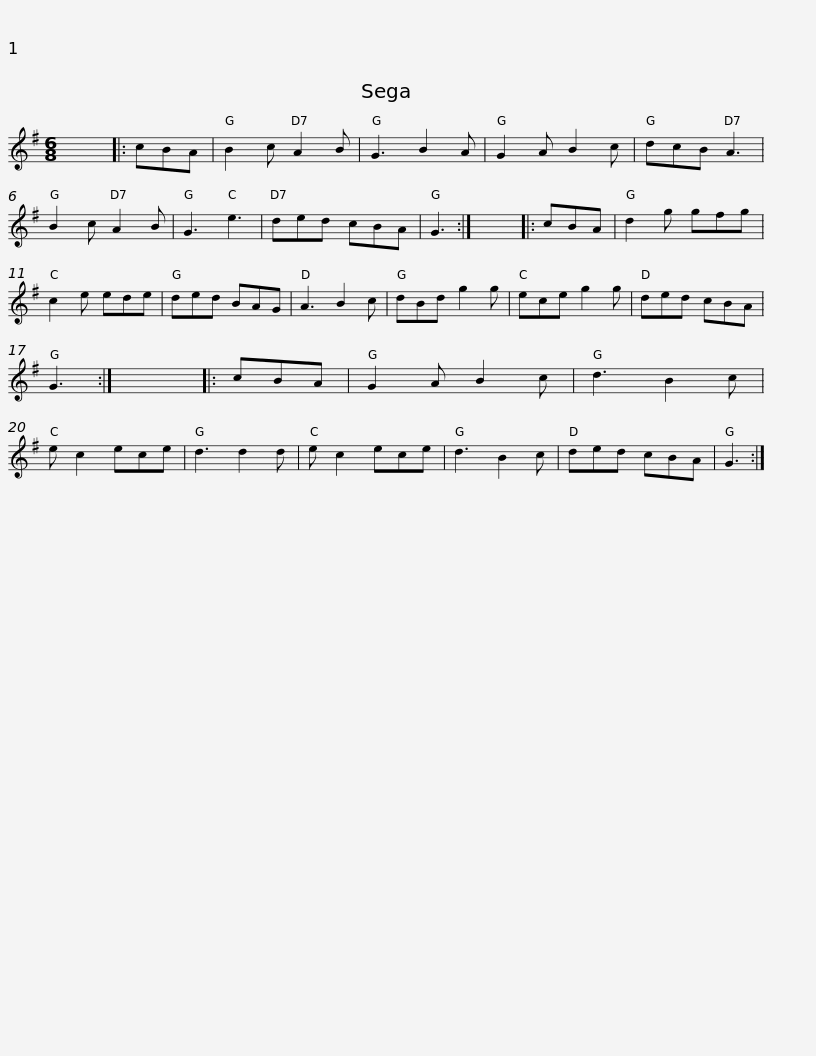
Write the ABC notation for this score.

X:1
L:1/8
M:6/8
I:linebreak $
K:G
V:1 treble
V:1
 x6 |: cBA | B2 c A2 B | G3 B2 A | G2 A B2 c | %5
 dcB A3 |$ B2 c A2 B | G3 e3 | ded cBA | G3 :|$ %10
 x6 |: cBA | d2 g gfg | c2 e ede | ded BAG | %15
 A3 B2 c |$ dBd g2 g | ece g2 g | ded cBA | G3 :|$ %20
 x6 |: cBA | G2 A B2 c | d3 B2 c | e c2 ece | %25
 d3 d2 d |$ e c2 ece | d3 B2 c | ded cBA | G3 :| %30
